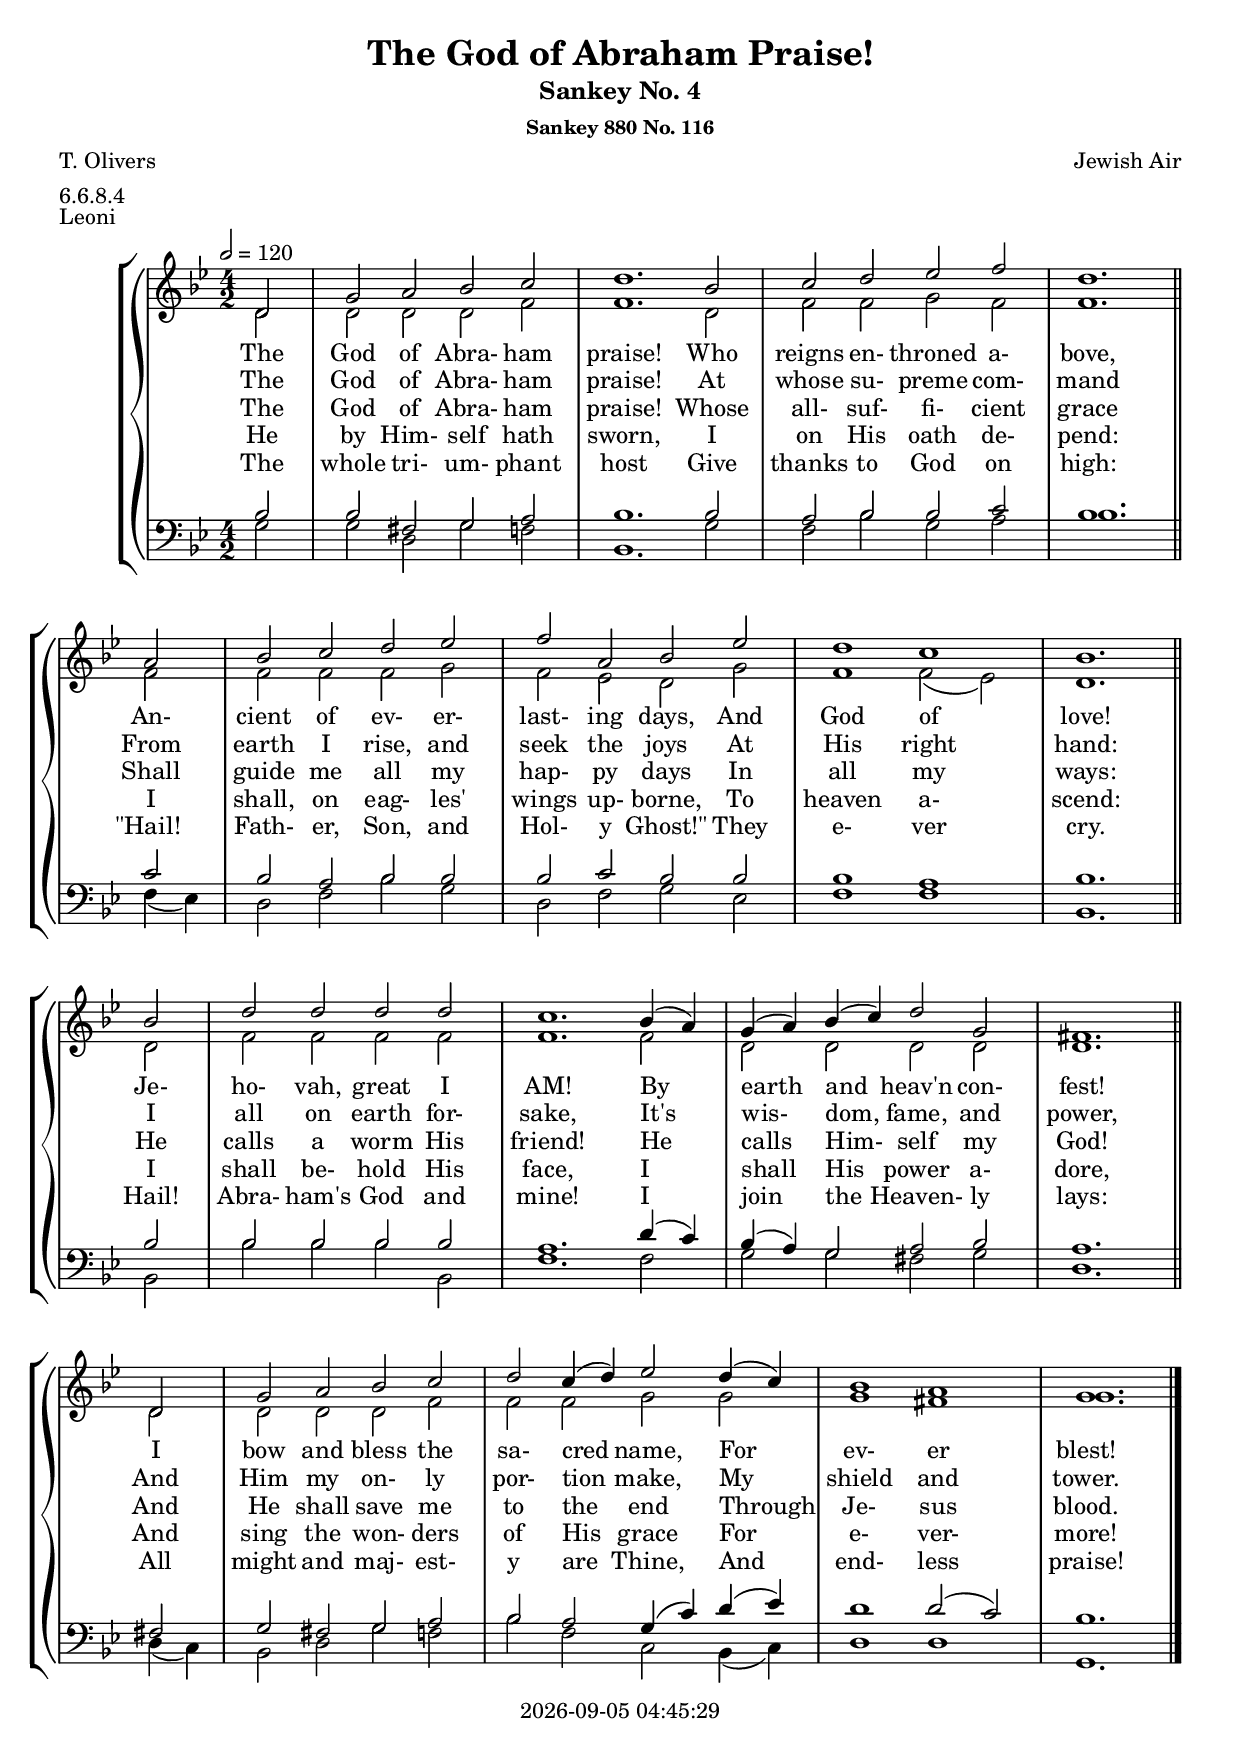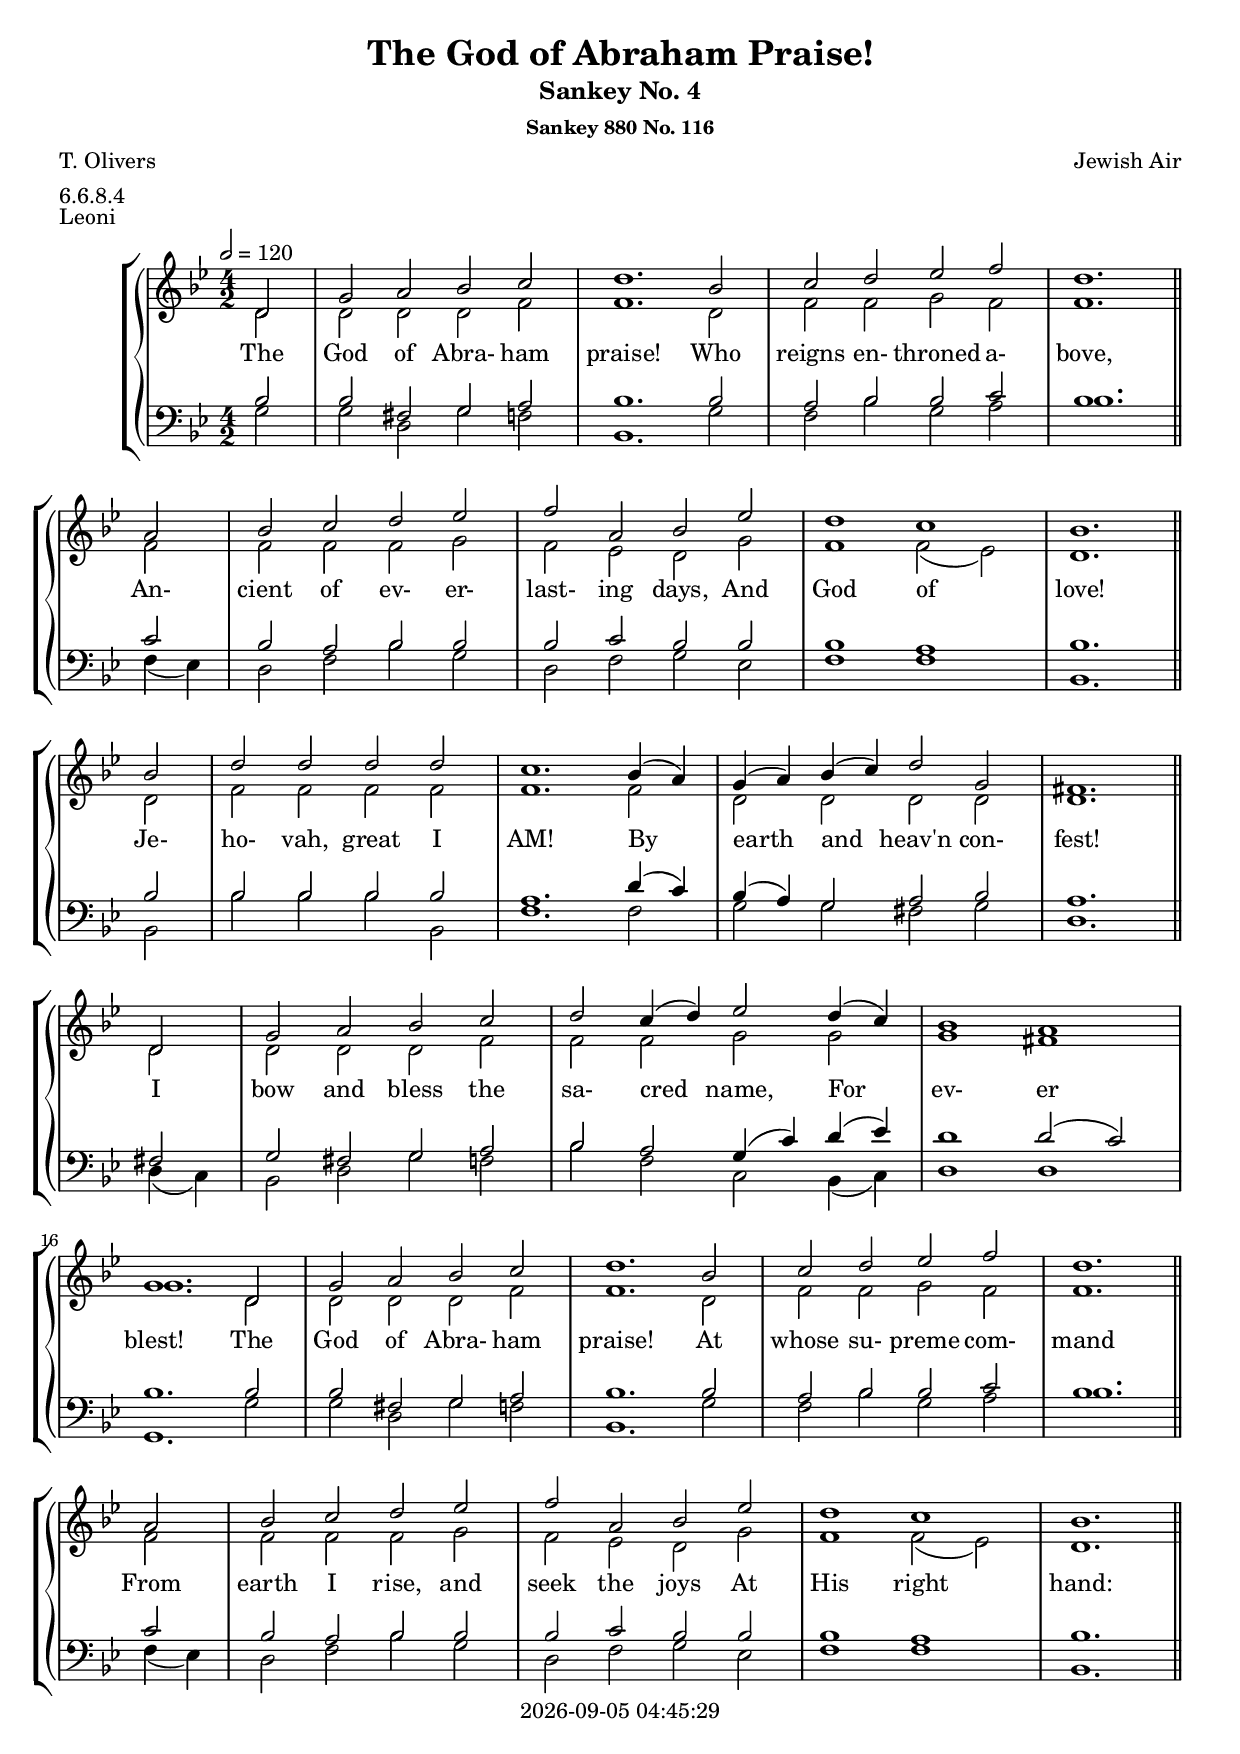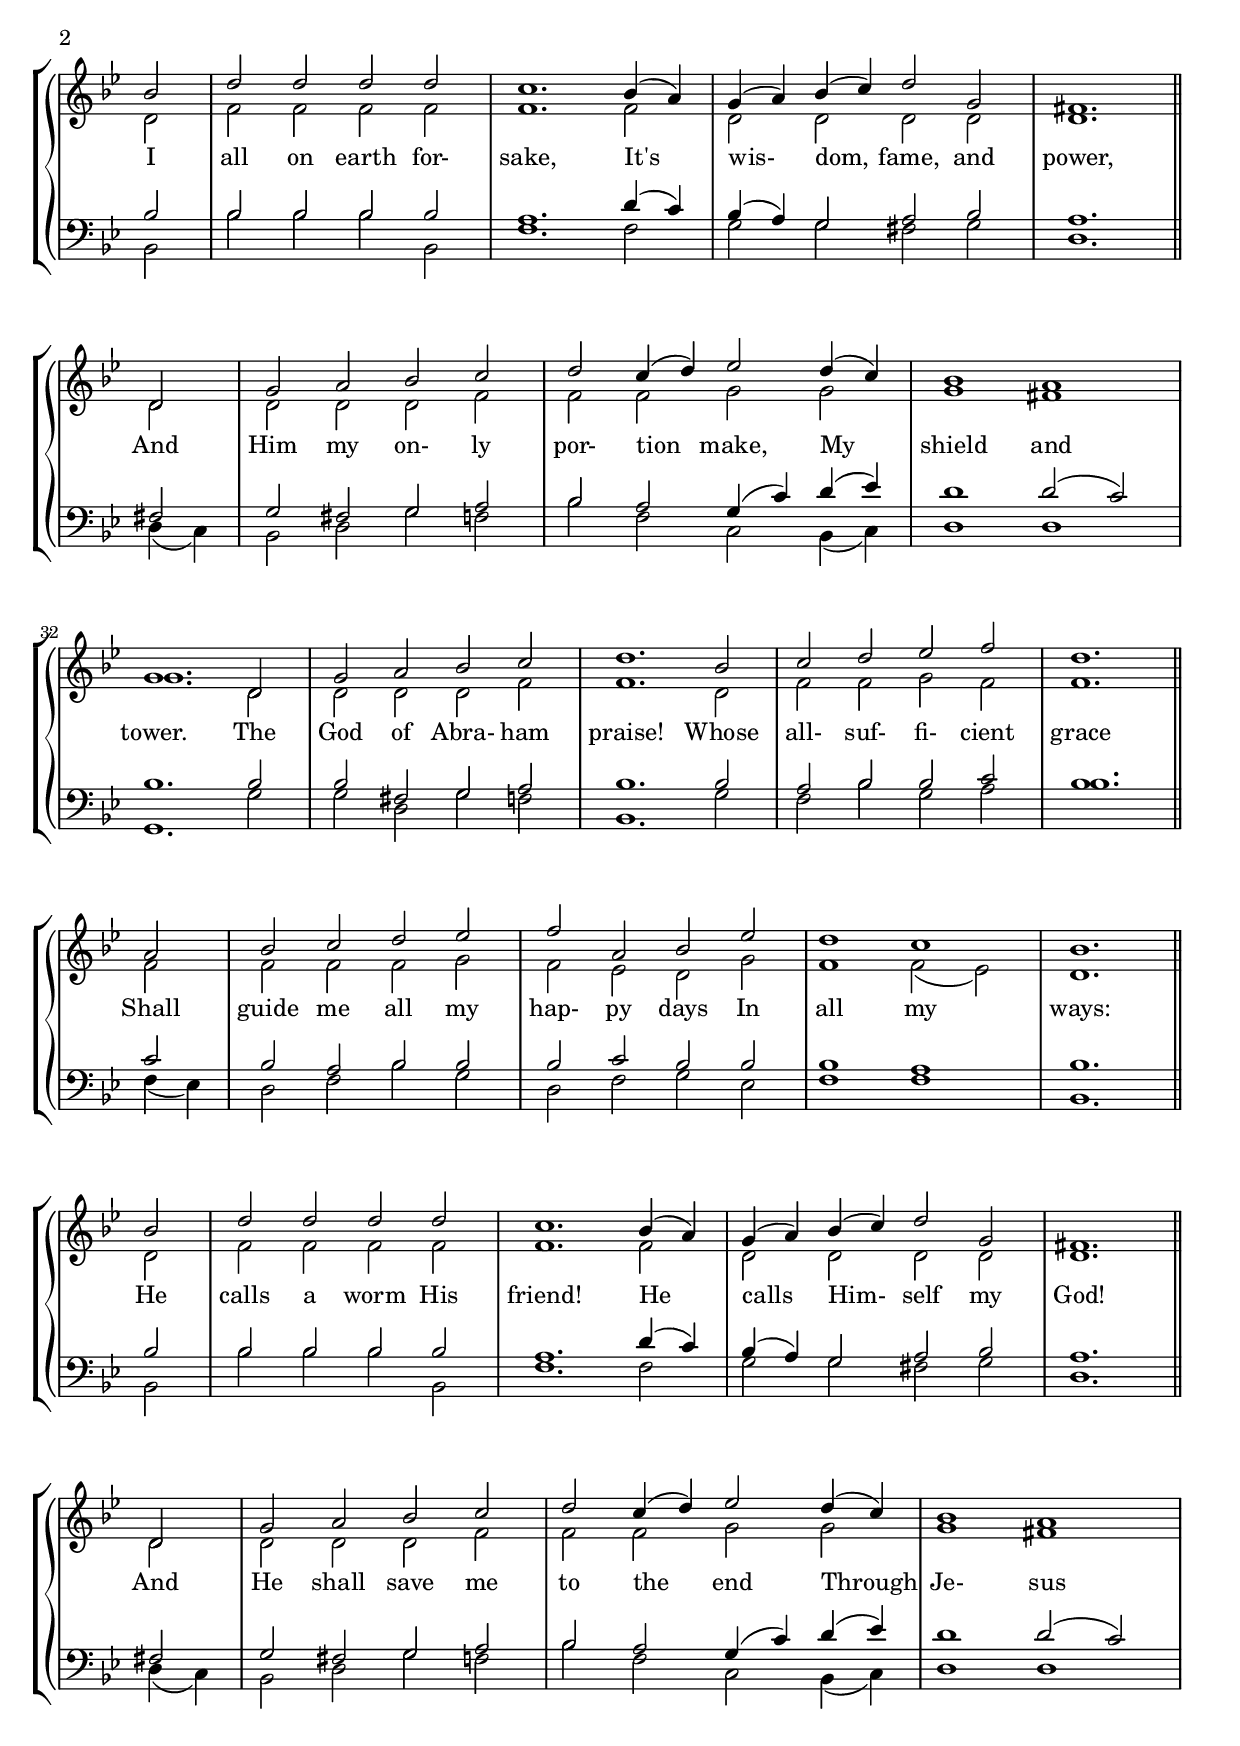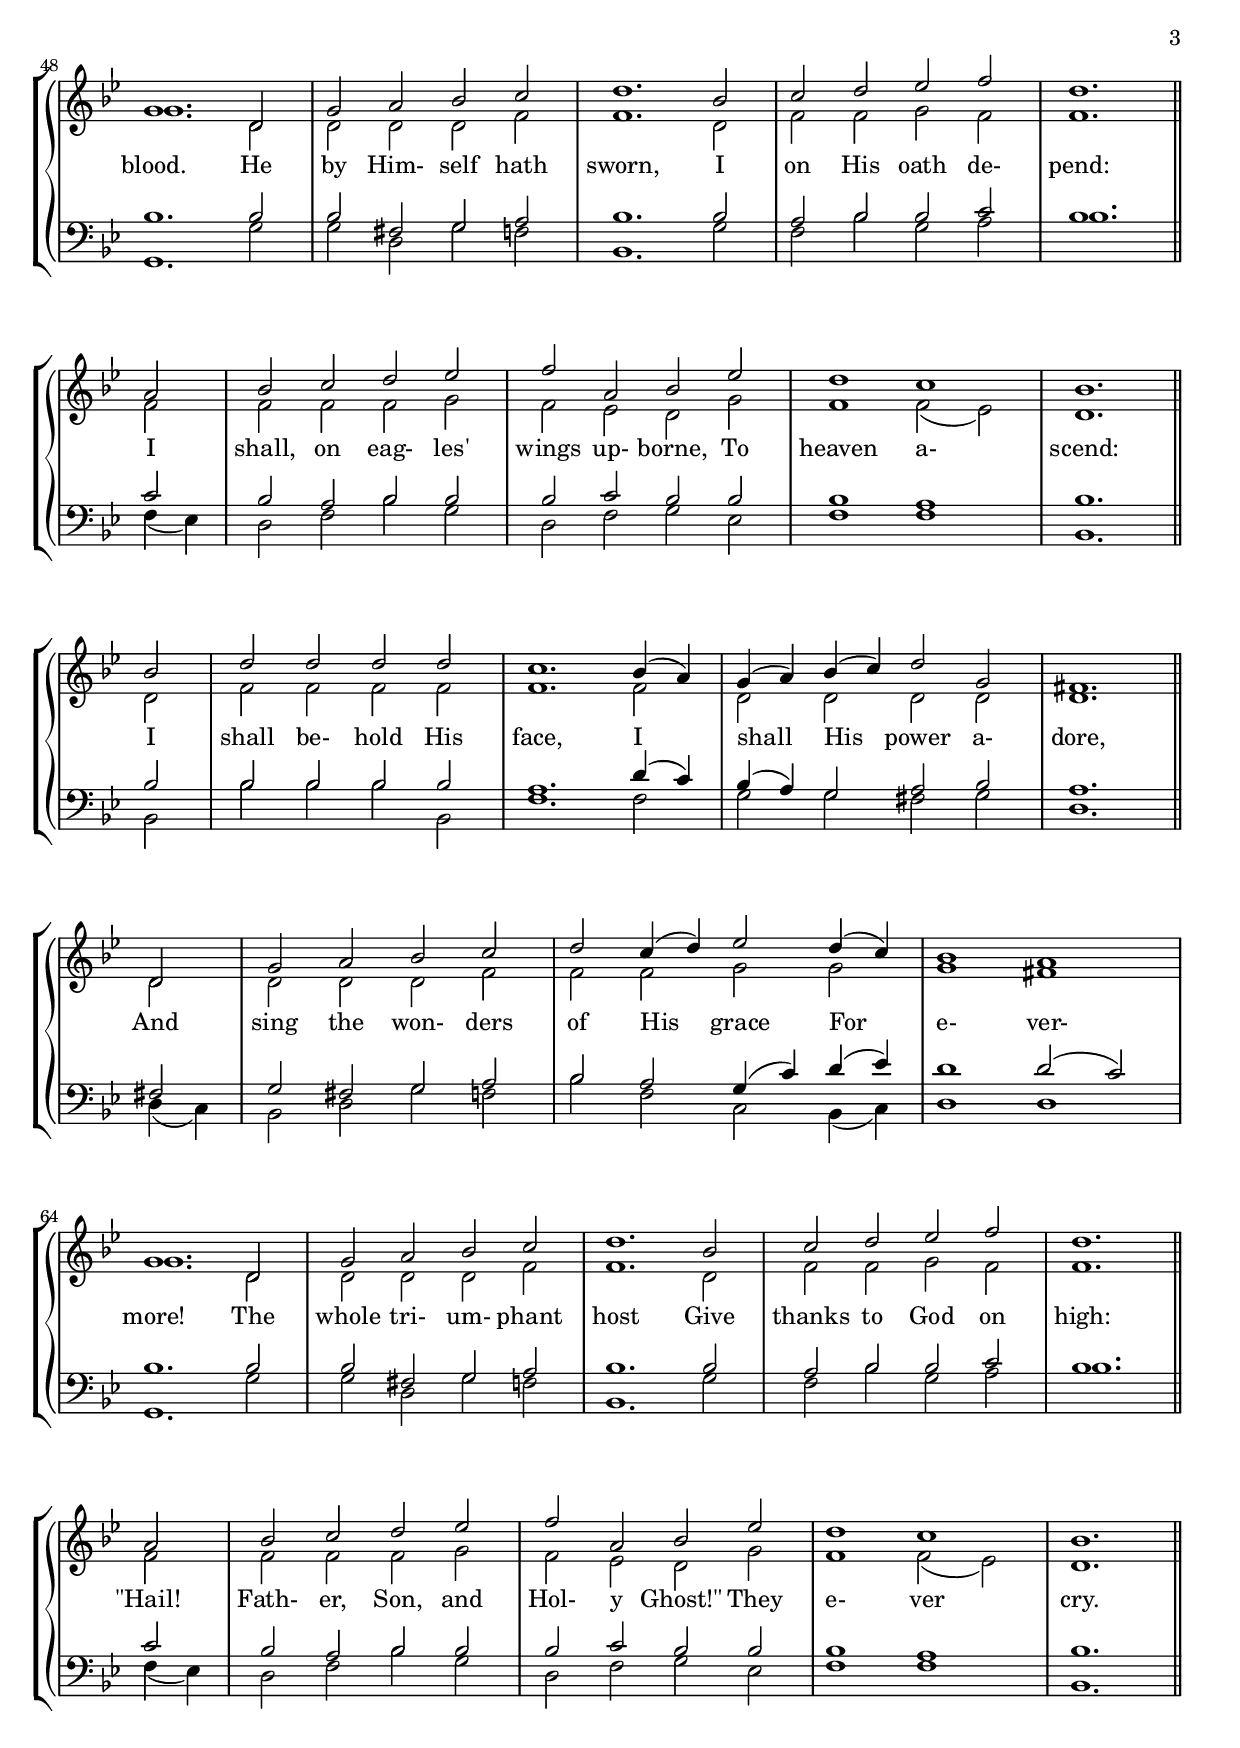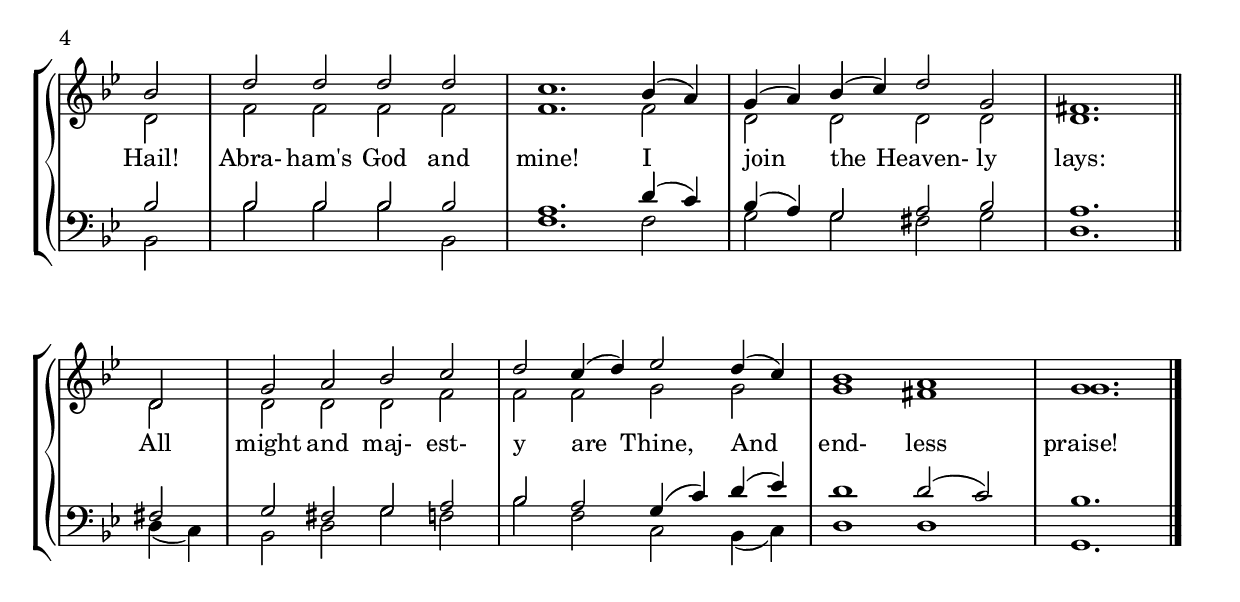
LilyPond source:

\version "2.20.2"

\include "articulate.ly"

today = #(strftime "%Y-%m-%d %H:%M:%S" (localtime (current-time)))

\header {
% centered at top
%  dedication  = "dedication"
  title       = "The God of Abraham Praise!"
  subtitle    = "Sankey No. 4"
  subsubtitle = "Sankey 880 No. 116"
%  instrument  = "instrument"
  
% arrangement of following lines:
%
%  poet    composer
%  meter   arranger
%  piece       opus

  composer    = "Jewish Air"
%  arranger    = "arranger"
%  opus        = "opus"

  poet        = "T. Olivers"
  meter       = "6.6.8.4"
  piece       = "Leoni"

% centered at bottom
% tagline     = "tagline" % default lilypond version
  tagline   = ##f
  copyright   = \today
}

#(set-global-staff-size 19)

global = {
  \key bes \major
  \time 4/2
  \tempo 2=120
  \partial 2
}

RehearsalTrack = {
  \mark \markup { \box "A" } s2 s1 s1 s1 s1 s1 s1 s1 s2
  \mark \markup { \box "B" } s2 s1 s1 s1 s1 s1 s1 s1 s2
  \mark \markup { \box "C" } s2 s1 s1 s1 s1 s1 s1 s1 s2
  \mark \markup { \box "D" } s2 s1 s1 s1 s1 s1 s1 s1 s2
}

TempoTrack = {
}

soprano = \relative c' {
  \global
  \repeat volta 5 {
    d2
    g2 a bes c
    d1. bes2
    c2 d ees f
    d1. \bar "||" \break a2
    bes2 c d ees % B+
    f2 a, bes ees
    d1 c
    bes1. \bar "||" \break bes2
    d2 d d d % C+
    c1. bes4(a)
    g4(a) bes(c) d2 g,
    fis1. \bar "||" \break d2
    g2 a bes c % D+
    d2 c4(d) ees2 d4(c)
    bes1 a
    g1.
  }
}

dynamicsWomen = {
  \override DynamicTextSpanner.style = #'none
}

alto = \relative c' {
  \global
  \repeat volta 5 {
    d2
    d2 d d f
    f1. d2
    f2 f g f
    f1. f2
    f2 f f g
    f2 ees d g
    f1 f2(ees)
    d1. d2
    f2 f f f
    f1. f2
    d2 d d d
    d1. d2
    d2 d d f
    f2 f g g
    g1 fis
    g1.
  }
  \bar "|."
}

tenor = \relative c' {
  \global
  \repeat volta 5 {
    bes2
    bes2 fis g a
    bes1. bes2
    a2 bes bes c
    bes1. c2
    bes2 a bes bes
    bes2 c bes bes
    bes1 a
    bes1. bes2
    bes2 bes bes bes
    a1. d4(c)
    bes4(a) g2 a bes
    a1. fis2
    g2 fis g a
    bes2 a g4(c) d(ees)
    d1 d2(c)
    bes1.
  }
  \bar "|."
}

dynamicsMen = {
  \override DynamicTextSpanner.style = #'none
}

bass = \relative c' {
  \global
  \repeat volta 5 {
    g2
    g2 d g f
    bes,1. g'2
    f2 bes g a
    bes1. f4(ees)
    d2 f bes g % B+
    d2 f g ees
    f1 f
    bes,1. bes2
    bes'2 bes bes bes, % C+
    f'1. f2
    g2 g fis g
    d1. d4(c)
    bes2 d g f % D+
    bes2 f c bes4(c)
    d1 d
    g,1.
  }
  \bar "|."
}

wordsOne = \lyricmode {
  The God of Abra- ham praise!
  Who reigns en- throned a- bove,
  An- cient of ev- er- last- ing days,
  And God of love!
  Je- ho- vah, great I AM!
  By earth and heav'n con- fest!
  I bow and bless the sa- cred name,
  For ev- er blest!
}

wordsTwo = \lyricmode {
  The God of Abra- ham praise!
  At whose su- preme com- mand
  From earth I rise, and seek the joys
  At His right hand:
  I all on earth for- sake,
  It's wis- dom, fame, and power,
  And Him my on- ly por- tion make,
  My shield and tower.
}

wordsThree = \lyricmode {
  The God of Abra- ham praise!
  Whose all- suf- fi- cient grace
  Shall guide me all my hap- py days
  In all my ways:
  He calls a worm His friend!
  He calls Him- self my God!
  And He shall save me to the end
  Through Je- sus blood.
}

wordsFour = \lyricmode {
  He by Him- self hath sworn,
  I on His oath de- pend:
  I shall, on eag- les' wings up- borne,
  To heaven a- scend:
  I shall be- hold His face,
  I shall His power a- dore,
  And sing the won- ders of His grace
  For e- ver- more!
}

wordsFive = \lyricmode {
  The whole tri- um- phant host
  Give thanks to God on high:
  "\"Hail! " Fath- er, Son, and Hol- y "Ghost!\""
  They e- ver cry.
  Hail! Abra- ham's God and mine!
  I join the Heaven- ly lays:
  All might and maj- est- y are Thine,
  And end- less praise!
}

wordsMidi = \lyricmode {
  "The " "God " "of " Abra "ham " "praise! "
  "\nWho " "reigns " en "throned " a "bove, "
  "\nAn" "cient " "of " ev er last "ing " "days, "
  "\nAnd " "God " "of " "love! "
  "\nJe" ho "vah, " "great " "I " "AM! "
  "\nBy " "earth " "and " "heav'n " con "fest! "
  "\nI " "bow " "and " "bless " "the " sa "cred " "name, "
  "\nFor " ev "er " "blest!\n"

  "\nThe " "God " "of " Abra "ham " "praise! "
  "\nAt " "whose " su "preme " com "mand "
  "\nFrom " "earth " "I " "rise, " "and " "seek " "the " "joys "
  "\nAt " "His " "right " "hand: "
  "\nI " "all " "on " "earth " for "sake, "
  "\nIt's " wis "dom, " "fame, " "and " "power, "
  "\nAnd " "Him " "my " on "ly " por "tion " "make, "
  "\nMy " "shield " "and " "tower.\n"

  "\nThe " "God " "of " Abra "ham " "praise! "
  "\nWhose " all suf fi "cient " "grace "
  "\nShall " "guide " "me " "all " "my " hap "py " "days "
  "\nIn " "all " "my " "ways: "
  "\nHe " "calls " "a " "worm " "His " "friend! "
  "\nHe " "calls " Him "self " "my " "God! "
  "\nAnd " "He " "shall " "save " "me " "to " "the " "end "
  "\nThrough " Je "sus " "blood.\n"

  "\nHe " "by " Him "self " "hath " "sworn, "
  "\nI " "on " "His " "oath " de "pend: "
  "\nI " "shall, " "on " eag "les' " "wings " up "borne, "
  "\nTo " "heaven " a "scend: "
  "\nI " "shall " be "hold " "His " "face, "
  "\nI " "shall " "His " "power " a "dore, "
  "\nAnd " "sing " "the " won "ders " "of " "His " "grace "
  "\nFor " e ver "more!\n"

  "\nThe " "whole " tri um "phant " "host "
  "\nGive " "thanks " "to " "God " "on " "high: "
  "\n\"Hail! " Fath "er, " "Son, " "and " Hol "y " "Ghost!\""
  "\nThey " e "ver " "cry. "
  "\nHail! " Abra "ham's " "God " "and " "mine! "
  "\nI " "join " "the " Heaven "ly " "lays: "
  "\nAll " "might " "and " maj est "y " "are " "Thine, "
  "\nAnd " end "less " "praise! "
}

pianoRH = \relative c' {
  \global
  c4
  \bar "|."
}

pianoRHone = \relative c' {
  \global
  \voiceOne
  c4
  \bar "|."
}

pianoRHtwo = \relative c' {
  \global
  \voiceTwo
  c4
  \bar "|."
}

dynamicsPiano = {
  \override DynamicTextSpanner.style = #'none
}

pianoLH = \relative c' {
  \global
  \oneVoice
  c4
  \bar "|."
}

pianoLHone = \relative c' {
  \global
  \voiceOne
  c4
  \bar "|."
}

pianoLHtwo = \relative c' {
  \global
  \voiceTwo
  c4
  \bar "|."
}

\book {
  \bookOutputSuffix "repeat"
  \score {
%    \unfoldRepeats \articulate <<
    \context GrandStaff <<
      <<
        \new ChoirStaff <<
                                  % Joint soprano/alto staff
          \new Dynamics \dynamicsWomen
          \new Staff <<
%            \new Voice \RehearsalTrack
            \new Voice = "soprano" { \voiceOne \soprano }
            \new Voice = "alto"    { \voiceTwo \alto    }
            \new Lyrics \lyricsto "soprano" \wordsOne
            \new Lyrics \lyricsto "soprano" \wordsTwo
            \new Lyrics \lyricsto "soprano" \wordsThree
            \new Lyrics \lyricsto "soprano" \wordsFour
            \new Lyrics \lyricsto "soprano" \wordsFive
          >>
                                  % Joint tenor/bass staff
          \new Dynamics \dynamicsMen
          \new Staff <<
            \clef "bass"
            \new Voice = "tenor" { \voiceOne \tenor }
            \new Voice = "bass"  { \voiceTwo \bass  }
          >>
        >>
%      >>
    >>
  >>
    \layout {
      indent = 1.5\cm
      \context {
        \Staff \RemoveAllEmptyStaves
      }
    }
  }
}

\book {
  \bookOutputSuffix "midi"
  \score {
    \unfoldRepeats % \articulate
    <<
    \context GrandStaff <<
      <<
        \new ChoirStaff <<
                                  % Joint soprano/alto staff
          \new Dynamics \dynamicsWomen
          \new Staff <<
%            \new Voice \RehearsalTrack
            \new Voice = "soprano" { \voiceOne \soprano }
            \new Voice = "alto"    { \voiceTwo \alto    }
            \new Lyrics \lyricsto "soprano" \wordsMidi
          >>
                                  % Joint tenor/bass staff
          \new Dynamics \dynamicsMen
          \new Staff <<
            \clef "bass"
            \new Voice = "tenor" { \voiceOne \tenor }
            \new Voice = "bass"  { \voiceTwo \bass  }
          >>
        >>
      >>
    >>
  >>
    \midi {
    }
  }
}

\book {
  \bookOutputSuffix "single"
  \score {
    \unfoldRepeats <<
    \context GrandStaff <<
      <<
        \new ChoirStaff <<
                                  % Joint soprano/alto staff
          \new Dynamics \dynamicsWomen
          \new Staff <<
%            \new Voice \RehearsalTrack
            \new Voice = "soprano" { \voiceOne \soprano }
            \new Voice = "alto"    { \voiceTwo \alto    }
            \new Lyrics \lyricsto "soprano" { \wordsOne \wordsTwo \wordsThree \wordsFour \wordsFive }
          >>
                                  % Joint tenor/bass staff
          \new Dynamics \dynamicsMen
          \new Staff <<
            \clef "bass"
            \new Voice = "tenor" { \voiceOne \tenor }
            \new Voice = "bass"  { \voiceTwo \bass  }
          >>
        >>
      >>
    >>
  >>
    \layout {
      indent = 1.5\cm
      \context {
        \Staff \RemoveAllEmptyStaves
      }
    }
  }
}
